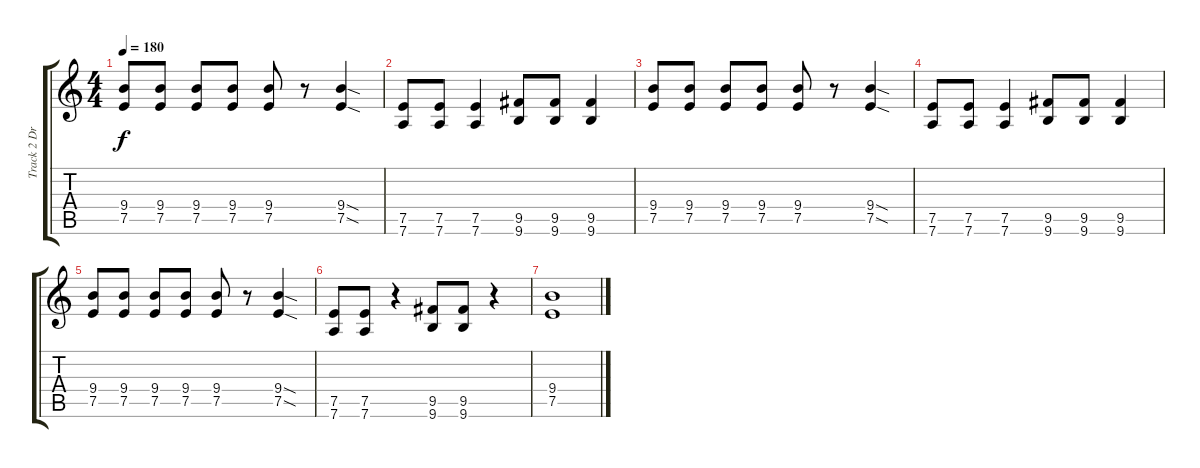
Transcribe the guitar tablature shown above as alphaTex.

\track ("Track 2 Drop D" "Track 2 Dr") {instrument overdrivenguitar}
\staff {score tabs}
\tuning (E4 B3 G3 D3 A2 D2) {hide}
\ts (4 4)
\tempo 180
\clef g2
\ks c
(9.4 7.5).8{dy f} (9.4 7.5).8 (9.4 7.5).8 (9.4 7.5).8 (9.4 7.5).8 r.8 (9.4{sod} 7.5{sod}).4 |
(7.5 7.6).8 (7.5 7.6).8 (7.5 7.6).4 (9.5 9.6).8 (9.5 9.6).8 (9.5 9.6).4 |
(9.4 7.5).8 (9.4 7.5).8 (9.4 7.5).8 (9.4 7.5).8 (9.4 7.5).8 r.8 (9.4{sod} 7.5{sod}).4 |
(7.5 7.6).8 (7.5 7.6).8 (7.5 7.6).4 (9.5 9.6).8 (9.5 9.6).8 (9.5 9.6).4 |
(9.4 7.5).8 (9.4 7.5).8 (9.4 7.5).8 (9.4 7.5).8 (9.4 7.5).8 r.8 (9.4{sod} 7.5{sod}).4 |
(7.5 7.6).8 (7.5 7.6).8 r.4 (9.5 9.6).8 (9.5 9.6).8 r.4 |
(9.4 7.5).1
